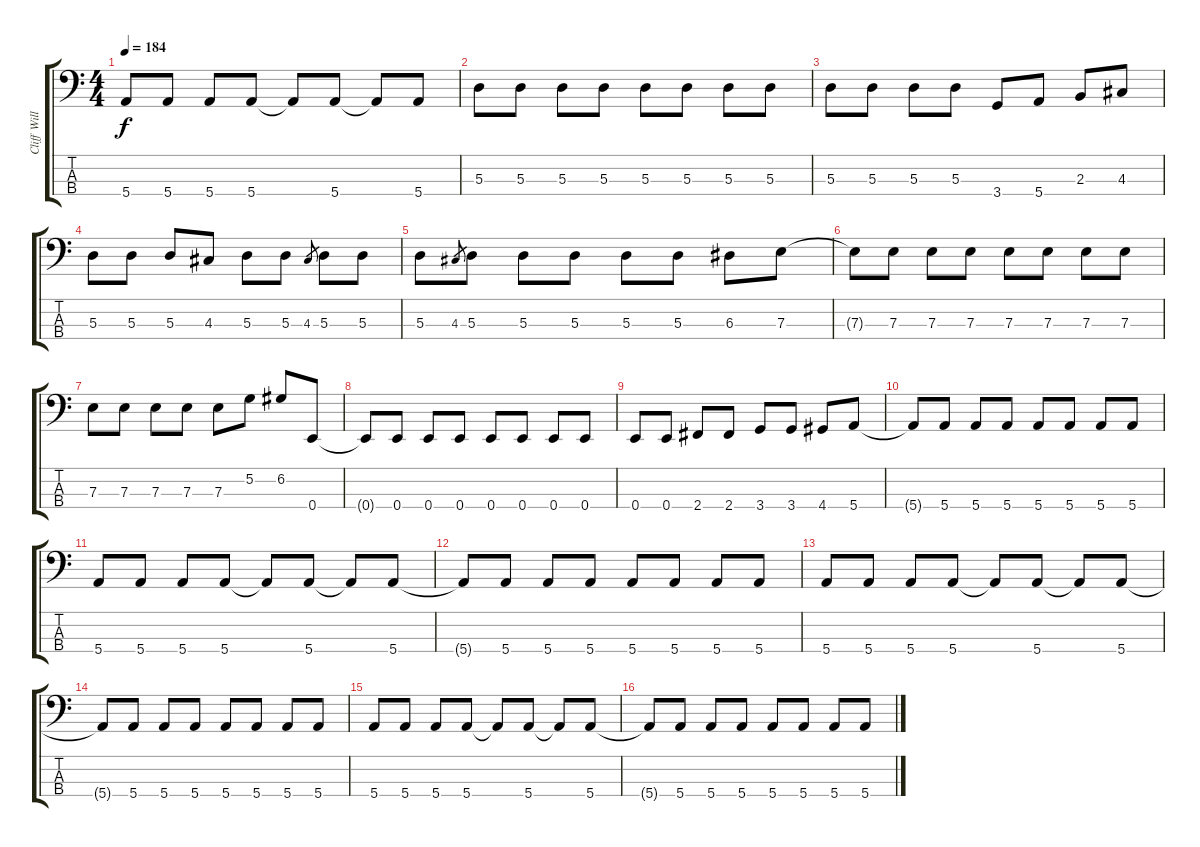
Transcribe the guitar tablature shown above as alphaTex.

\track ("Cliff Williams" "Cliff Will") {instrument electricbassfinger}
\staff {score tabs}
\tuning (G2 D2 A1 E1) {hide}
\ts (4 4)
\tempo 184
\clef f4
\ks c
5.4.8{dy f} 5.4.8 5.4.8 5.4.8 5.4{t}.8 5.4.8 5.4{t}.8 5.4.8 |
5.3.8 5.3.8 5.3.8 5.3.8 5.3.8 5.3.8 5.3.8 5.3.8 |
5.3.8 5.3.8 5.3.8 5.3.8 3.4.8 5.4.8 2.3.8 4.3.8 |
5.3.8 5.3.8 5.3.8 4.3.8 5.3.8 5.3.8 4.3.8{gr} 5.3.8 5.3.8 |
5.3.8 4.3.8{gr} 5.3.8 5.3.8 5.3.8 5.3.8 5.3.8 6.3.8 7.3.8 |
7.3{t}.8 7.3.8 7.3.8 7.3.8 7.3.8 7.3.8 7.3.8 7.3.8 |
7.3.8 7.3.8 7.3.8 7.3.8 7.3.8 5.2.8 6.2.8 0.4.8 |
0.4{t}.8 0.4.8 0.4.8 0.4.8 0.4.8 0.4.8 0.4.8 0.4.8 |
0.4.8 0.4.8 2.4.8 2.4.8 3.4.8 3.4.8 4.4.8 5.4.8 |
5.4{t}.8 5.4.8 5.4.8 5.4.8 5.4.8 5.4.8 5.4.8 5.4.8 |
5.4.8 5.4.8 5.4.8 5.4.8 5.4{t}.8 5.4.8 5.4{t}.8 5.4.8 |
5.4{t}.8 5.4.8 5.4.8 5.4.8 5.4.8 5.4.8 5.4.8 5.4.8 |
5.4.8 5.4.8 5.4.8 5.4.8 5.4{t}.8 5.4.8 5.4{t}.8 5.4.8 |
5.4{t}.8 5.4.8 5.4.8 5.4.8 5.4.8 5.4.8 5.4.8 5.4.8 |
5.4.8 5.4.8 5.4.8 5.4.8 5.4{t}.8 5.4.8 5.4{t}.8 5.4.8 |
5.4{t}.8 5.4.8 5.4.8 5.4.8 5.4.8 5.4.8 5.4.8 5.4.8
